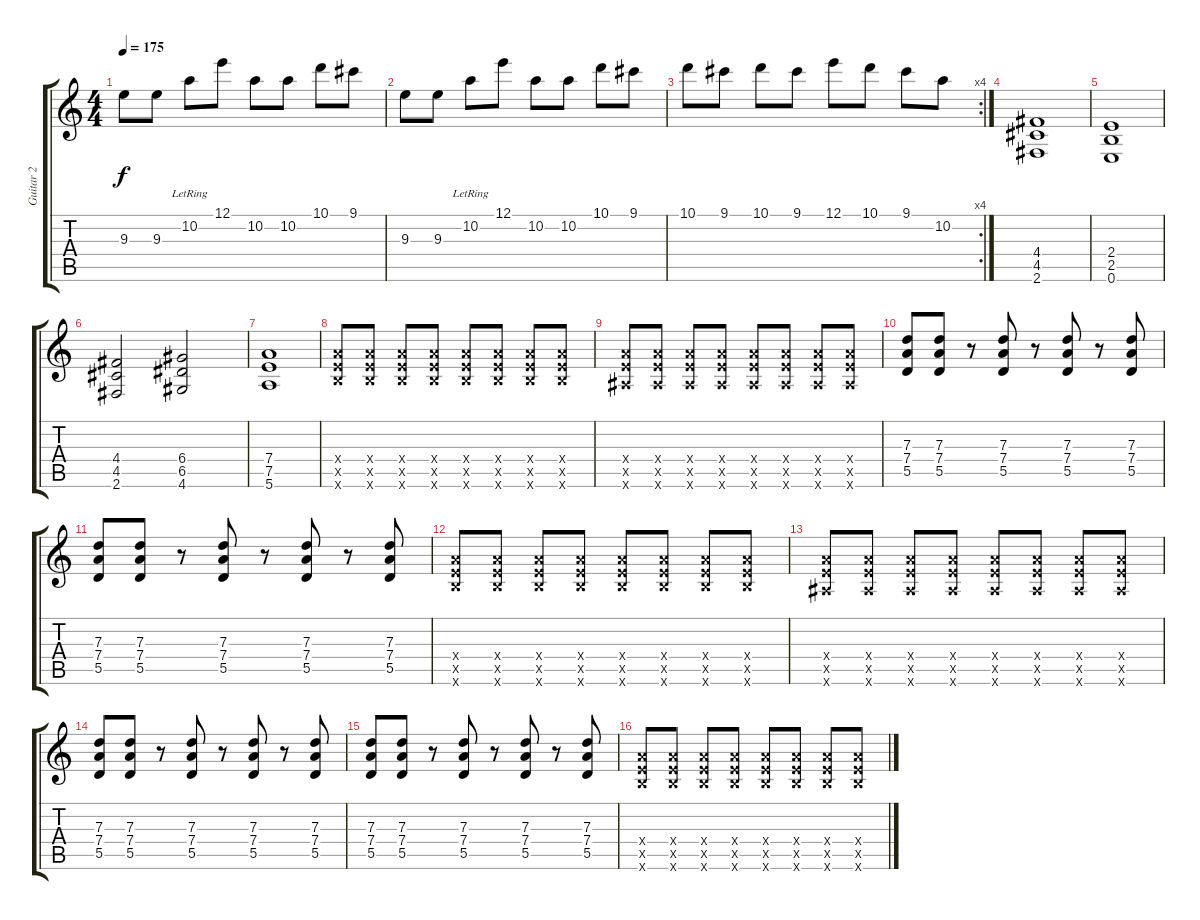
\track ("Guitar 2" "Guitar 2") {instrument distortionguitar}
\staff {score tabs}
\tuning (E4 B3 G3 D3 A2 E2) {hide}
\ts (4 4)
\tempo 175
\clef g2
\ks c
9.3.8{dy f} 9.3.8 10.2{lr}.8 12.1.8 10.2.8 10.2.8 10.1.8 9.1.8 |
9.3.8 9.3.8 10.2{lr}.8 12.1.8 10.2.8 10.2.8 10.1.8 9.1.8 |
\rc 4
10.1.8 9.1.8 10.1.8 9.1.8 12.1.8 10.1.8 9.1.8 10.2.8 |
(4.4 4.5 2.6).1 |
(2.4 2.5 0.6).1 |
(4.4 4.5 2.6).2 (6.4 6.5 4.6).2 |
(7.4 7.5 5.6).1 |
(7.4{x} 7.5{x} 7.6{x}).8 (7.4{x} 7.5{x} 7.6{x}).8 (7.4{x} 7.5{x} 7.6{x}).8 (7.4{x} 7.5{x} 7.6{x}).8 (7.4{x} 7.5{x} 7.6{x}).8 (7.4{x} 7.5{x} 7.6{x}).8 (7.4{x} 7.5{x} 7.6{x}).8 (7.4{x} 7.5{x} 7.6{x}).8 |
(7.4{x} 7.5{x} 6.6{x}).8 (7.4{x} 7.5{x} 6.6{x}).8 (7.4{x} 7.5{x} 6.6{x}).8 (7.4{x} 7.5{x} 6.6{x}).8 (7.4{x} 7.5{x} 6.6{x}).8 (7.4{x} 7.5{x} 6.6{x}).8 (7.4{x} 7.5{x} 6.6{x}).8 (7.4{x} 7.5{x} 6.6{x}).8 |
(7.3 7.4 5.5).8 (7.3 7.4 5.5).8 r.8 (7.3 7.4 5.5).8 r.8 (7.3 7.4 5.5).8 r.8 (7.3 7.4 5.5).8 |
(7.3 7.4 5.5).8 (7.3 7.4 5.5).8 r.8 (7.3 7.4 5.5).8 r.8 (7.3 7.4 5.5).8 r.8 (7.3 7.4 5.5).8 |
(7.4{x} 7.5{x} 7.6{x}).8 (7.4{x} 7.5{x} 7.6{x}).8 (7.4{x} 7.5{x} 7.6{x}).8 (7.4{x} 7.5{x} 7.6{x}).8 (7.4{x} 7.5{x} 7.6{x}).8 (7.4{x} 7.5{x} 7.6{x}).8 (7.4{x} 7.5{x} 7.6{x}).8 (7.4{x} 7.5{x} 7.6{x}).8 |
(7.4{x} 7.5{x} 6.6{x}).8 (7.4{x} 7.5{x} 6.6{x}).8 (7.4{x} 7.5{x} 6.6{x}).8 (7.4{x} 7.5{x} 6.6{x}).8 (7.4{x} 7.5{x} 6.6{x}).8 (7.4{x} 7.5{x} 6.6{x}).8 (7.4{x} 7.5{x} 6.6{x}).8 (7.4{x} 7.5{x} 6.6{x}).8 |
(7.3 7.4 5.5).8 (7.3 7.4 5.5).8 r.8 (7.3 7.4 5.5).8 r.8 (7.3 7.4 5.5).8 r.8 (7.3 7.4 5.5).8 |
(7.3 7.4 5.5).8 (7.3 7.4 5.5).8 r.8 (7.3 7.4 5.5).8 r.8 (7.3 7.4 5.5).8 r.8 (7.3 7.4 5.5).8 |
(7.4{x} 7.5{x} 7.6{x}).8 (7.4{x} 7.5{x} 7.6{x}).8 (7.4{x} 7.5{x} 7.6{x}).8 (7.4{x} 7.5{x} 7.6{x}).8 (7.4{x} 7.5{x} 7.6{x}).8 (7.4{x} 7.5{x} 7.6{x}).8 (7.4{x} 7.5{x} 7.6{x}).8 (7.4{x} 7.5{x} 7.6{x}).8
